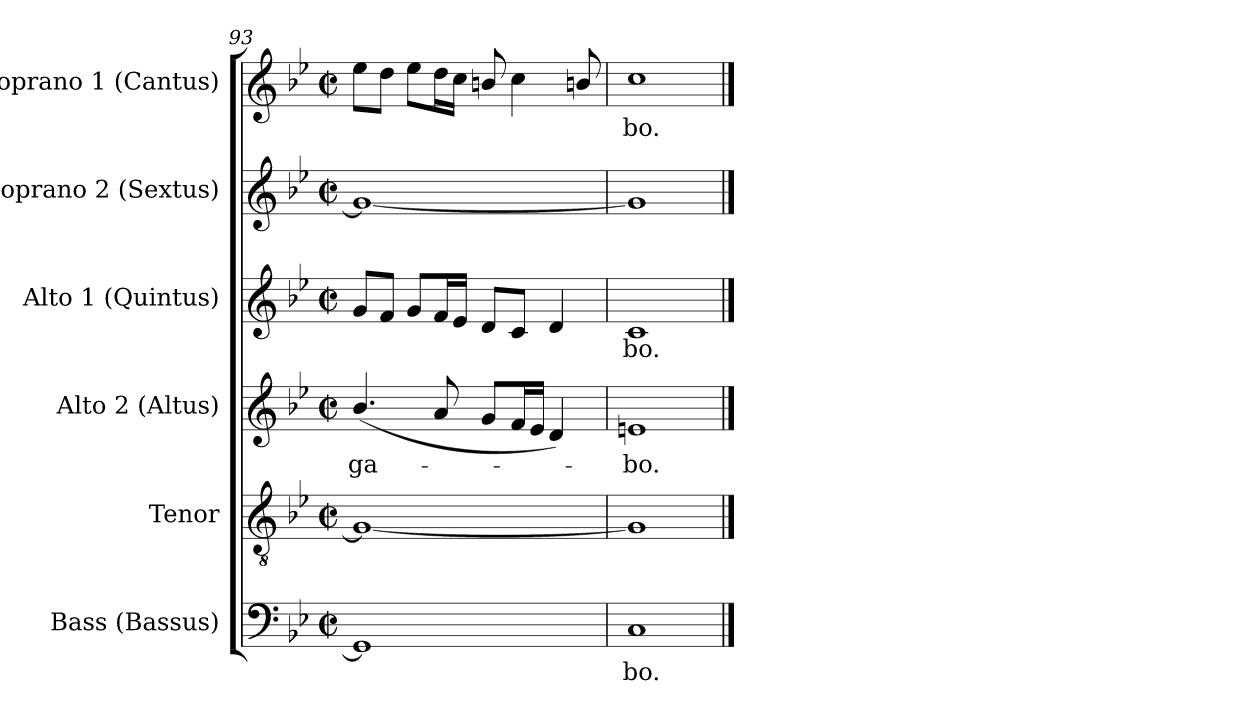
**kern	**text	**kern	**kern	**text	**kern	**text	**kern	**kern	**text
*part6	*part6	*part5	*part4	*part4	*part3	*part3	*part2	*part1	*part1
*staff6	*staff6	*staff5	*staff4	*staff4	*staff3	*staff3	*staff2	*staff1	*staff1
*I"Bass (Bassus)	*	*I"Tenor	*I"Alto 2 (Altus)	*	*I"Alto 1 (Quintus)	*	*I"Soprano 2 (Sextus)	*I"Soprano 1 (Cantus)	*
*I'B.	*	*I'T.	*I'A2.	*	*I'A1.	*	*I'S2.	*I'S1.	*
*clefF4	*	*clefGv2	*clefG2	*	*clefG2	*	*clefG2	*clefG2	*
*	*	*ITrd7c12	*	*	*	*	*	*	*
*k[b-e-]	*	*k[b-e-]	*k[b-e-]	*	*k[b-e-]	*	*k[b-e-]	*k[b-e-]	*
*B-:	*	*B-:	*B-:	*	*B-:	*	*B-:	*B-:	*
*M2/2	*	*M2/2	*M2/2	*	*M2/2	*	*M2/2	*M2/2	*
*met(c|)	*	*met(c|)	*met(c|)	*	*met(c|)	*	*met(c|)	*met(c|)	*
=93	=93	=93	=93	=93	=93	=93	=93	=93	=93
!	!	!	!	!LO:LY:b:color=#000000	!	!	!	!	!
1GGi]	.	1GGi_	(4.b-i/	-ga-	8gi/L	.	1gi_	8ee-i\L	.
.	.	.	.	.	8fi/J	.	.	8ddi\J	.
.	.	.	.	.	8gi/L	.	.	8ee-i\L	.
.	.	.	8ai/	.	16fi/L	.	.	16ddi\L	.
.	.	.	.	.	16e-i/JJ	.	.	16cci\JJ	.
.	.	.	8gi/L	.	8di/L	.	.	8bi/	.
.	.	.	16fi/L	.	8ci/J	.	.	4cci\	.
.	.	.	16e-i/JJ	.	.	.	.	.	.
.	.	.	4di/)	.	4di/	.	.	.	.
.	.	.	.	.	.	.	.	8bni/	.
=94	=94	=94	=94	=94	=94	=94	=94	=94	=94
!	!LO:LY:b:color=#000000	!	!	!	!	!	!	!	!
!	!	!	!	!LO:LY:b:color=#000000	!	!	!	!	!
!	!	!	!	!	!	!LO:LY:b:color=#000000	!	!	!
!	!	!	!	!	!	!	!	!	!LO:LY:b:color=#000000
1Ci	-bo.	1GGi]	1eni	-bo.	1ci	-bo.	1gi]	1cci	-bo.
==	==	==	==	==	==	==	==	==	==
*-	*-	*-	*-	*-	*-	*-	*-	*-	*-
